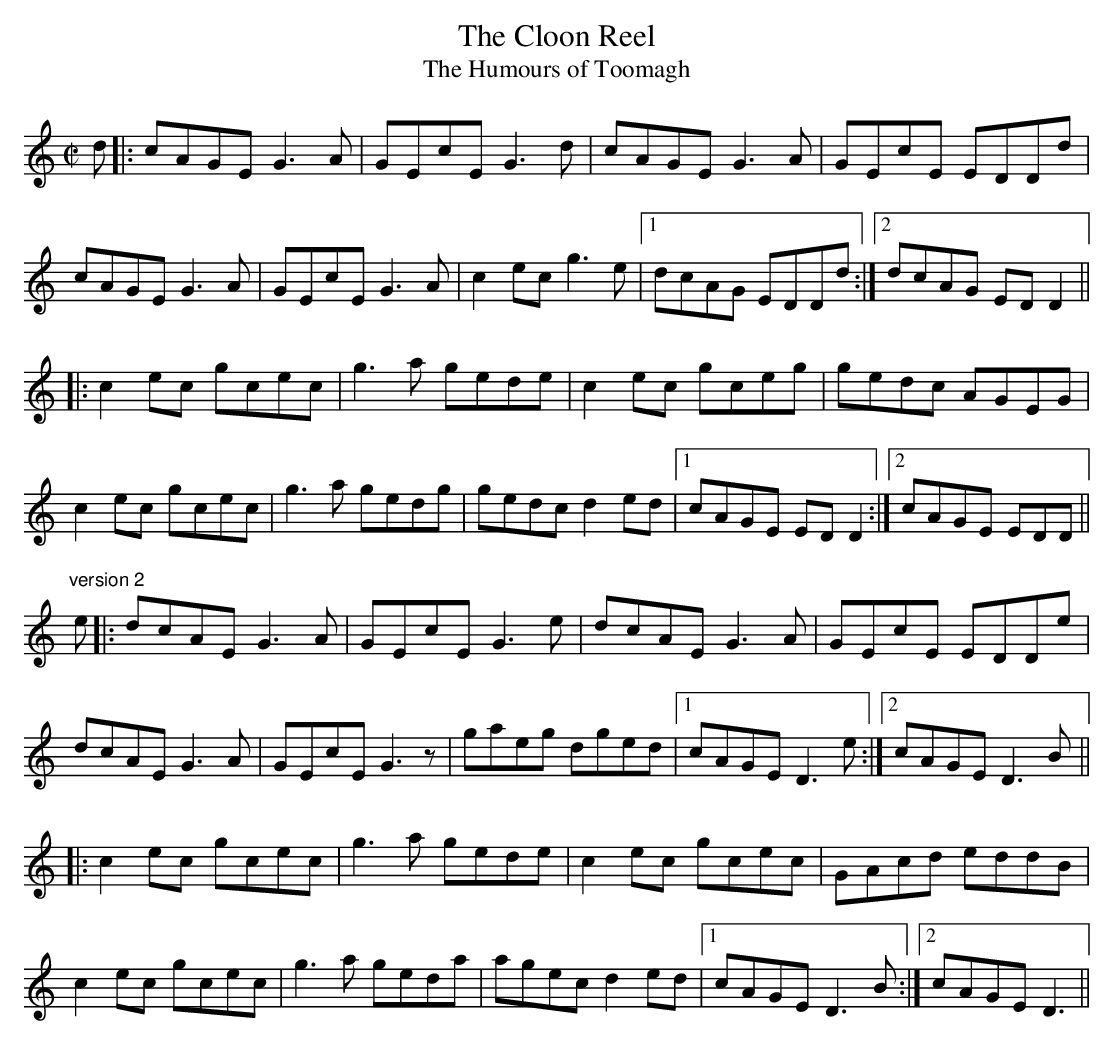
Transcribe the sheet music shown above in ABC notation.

X:1
T:Cloon Reel, The
T:Humours of Toomagh, The
M:C|
K:C
d|:cAGE G3A|GEcE G3d|cAGE G3A|GEcE EDDd|
cAGE G3A|GEcE G3A|c2ec g3e|1 dcAG EDDd:|2 dcAG EDD2||
|:c2ec gcec|g3a gede|c2ec gceg|gedc AGEG|
c2ec gcec|g3a gedg|gedc d2ed|1 cAGE EDD2:|2 cAGE EDD||
"version 2"
e|:dcAE G3A|GEcE G3e|dcAE G3A|GEcE EDDe|
dcAE G3A|GEcE G3z|gaeg dged|1 cAGE D3e:|2 cAGE D3B||
|:c2ec gcec|g3a gede|c2ec gcec|GAcd eddB|
c2ec gcec|g3a geda|agec d2ed|1 cAGE D3B:|2 cAGE D3||
